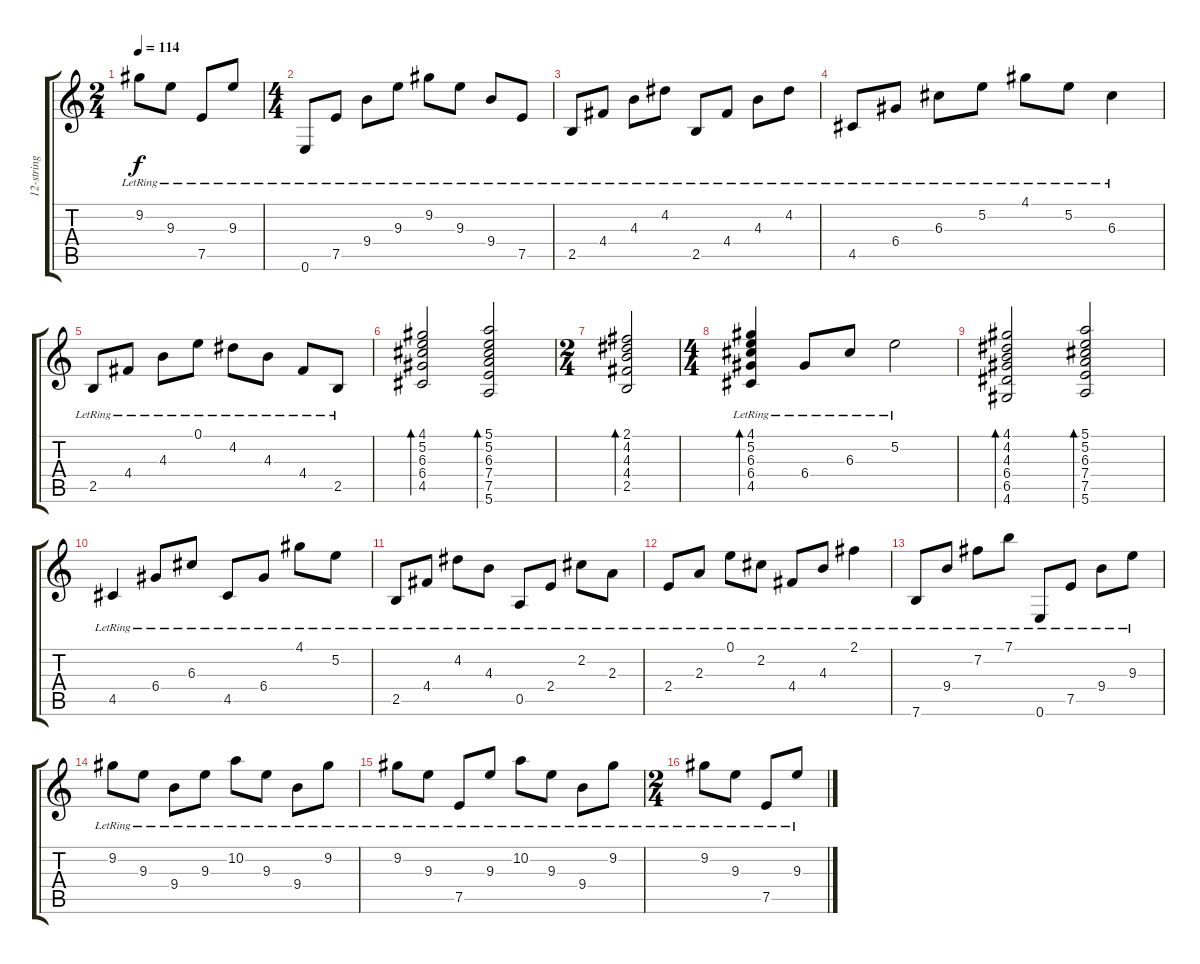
\track ("12-string guitar (Rutherford)" "12-string ") {instrument acousticguitarnylon}
\staff {score tabs}
\tuning (E4 B3 G3 D3 A2 E2) {hide}
\ts (2 4)
\tempo 114
\clef g2
\ks c
9.2{lr}.8{dy f} 9.3{lr}.8 7.5{lr}.8 9.3{lr}.8 |
\ts (4 4)
0.6{lr}.8 7.5{lr}.8 9.4{lr}.8 9.3{lr}.8 9.2{lr}.8 9.3{lr}.8 9.4{lr}.8 7.5{lr}.8 |
2.5{lr}.8 4.4{lr}.8 4.3{lr}.8 4.2{lr}.8 2.5{lr}.8 4.4{lr}.8 4.3{lr}.8 4.2{lr}.8 |
4.5{lr}.8 6.4{lr}.8 6.3{lr}.8 5.2{lr}.8 4.1{lr}.8 5.2{lr}.8 6.3{lr}.4 |
2.5{lr}.8 4.4{lr}.8 4.3{lr}.8 0.1{lr}.8 4.2{lr}.8 4.3{lr}.8 4.4{lr}.8 2.5{lr}.8 |
(4.1 5.2 6.3 6.4 4.5).2{bd 240} (5.1 5.2 6.3 7.4 7.5 5.6).2{bd 240} |
\ts (2 4)
(2.1 4.2 4.3 4.4 2.5).2{bd 240} |
\ts (4 4)
(4.1{lr} 5.2{lr} 6.3{lr} 6.4{lr} 4.5{lr}).4{bd 240} 6.4{lr}.8 6.3{lr}.8 5.2{lr}.2 |
(4.1 4.2 4.3 6.4 6.5 4.6).2{bd 240} (5.1 5.2 6.3 7.4 7.5 5.6).2{bd 240} |
4.5{lr}.4 6.4{lr}.8 6.3{lr}.8 4.5{lr}.8 6.4{lr}.8 4.1{lr}.8 5.2{lr}.8 |
2.5{lr}.8 4.4{lr}.8 4.2{lr}.8 4.3{lr}.8 0.5{lr}.8 2.4{lr}.8 2.2{lr}.8 2.3{lr}.8 |
2.4{lr}.8 2.3{lr}.8 0.1{lr}.8 2.2{lr}.8 4.4{lr}.8 4.3{lr}.8 2.1{lr}.4 |
7.6{lr}.8 9.4{lr}.8 7.2{lr}.8 7.1{lr}.8 0.6{lr}.8 7.5{lr}.8 9.4{lr}.8 9.3{lr}.8 |
9.2{lr}.8 9.3{lr}.8 9.4{lr}.8 9.3{lr}.8 10.2{lr}.8 9.3{lr}.8 9.4{lr}.8 9.2{lr}.8 |
9.2{lr}.8 9.3{lr}.8 7.5{lr}.8 9.3{lr}.8 10.2{lr}.8 9.3{lr}.8 9.4{lr}.8 9.2{lr}.8 |
\ts (2 4)
9.2{lr}.8 9.3{lr}.8 7.5{lr}.8 9.3{lr}.8
